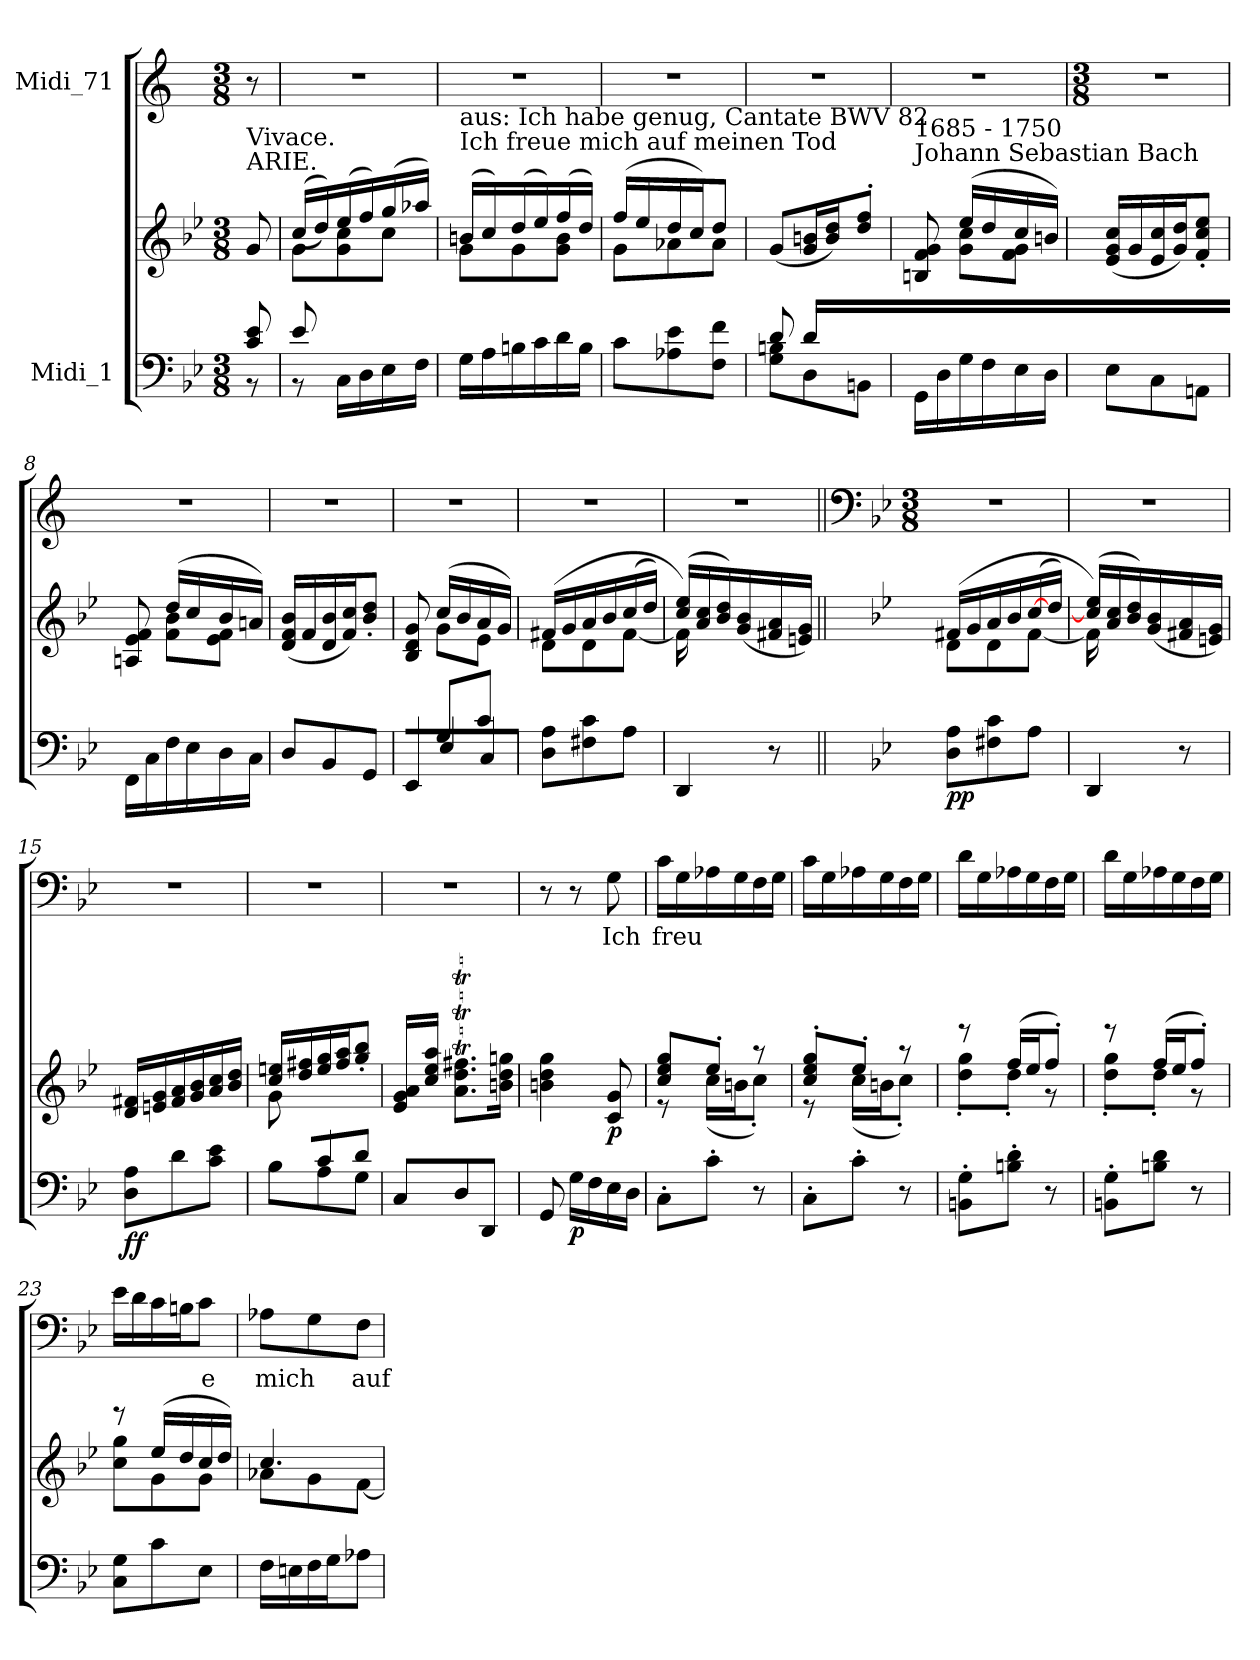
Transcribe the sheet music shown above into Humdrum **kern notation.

**kern	**kern	**dynam	**kern	**text
*part2	*part2	*part2	*part1	*part1
*staff3	*staff2	*staff2/3	*staff1	*staff1
*I"Midi_1	*	*	*I"Midi_71	*
*clefF4	*clefG2	*	*clefG2	*
*k[b-e-]	*k[b-e-]	*	*k[]	*
*M3/8	*M3/8	*	*M3/8	*
*MM60	*MM60	*	*MM60	*
=1	=1	=1	=1	=1
*^	*^	*	*	*
!	!	!LO:TX:a:t=ARIE.	!	!	!	!
!	!	!LO:TX:a:t=Vivace.	!	!	!	!
8c/ 8e-/	8r	8g/	8ryy	.	8r	.
=2	=2	=2	=2	=2	=2	=2
8e-/	8r	(>(>16cc/LL	8g\L	.	4.r	.
.	.	16dd/))	.	.	.	.
16C\LL	4ryy	(>16ee-/	8g\ 8cc\	.	.	.
16D\	.	16ff/)	.	.	.	.
16E-\	.	(>16gg/	8cc\J	.	.	.
16F\JJ	.	16aa-X/JJ)	.	.	.	.
=3	=3	=3	=3	=3	=3	=3
!	!	!LO:TX:a:t=Ich freue mich auf meinen Tod	!	!	!	!
!	!	!LO:TX:a:t=aus&colon; Ich habe genug, Cantate BWV 82	!	!	!	!
16G\LL	4ryy	(>16bn/LL	8g\L	.	4.r	.
16A\	.	16cc/)	.	.	.	.
16Bn\	.	(>16dd/	8g\	.	.	.
16c\	.	16ee-/)	.	.	.	.
16d\	8ryy	(>16ff/	8g\ 8b\J	.	.	.
16B\JJ	.	16dd/JJ)	.	.	.	.
=4	=4	=4	=4	=4	=4	=4
8c\L	4ryy	(>16ff/LL	8g\L	.	4.r	.
.	.	16ee-/	.	.	.	.
8A-X\ 8e-\	.	16dd/	8a-X\	.	.	.
.	.	16cc/J)	.	.	.	.
8F\ 8f\J	8ryy	8dd/J	8a-\J	.	.	.
=5	=5	=5	=5	=5	=5	=5
*	*	*	*^	*	*	*
8G\ 8Bn\L	8d/L	(>8g/L	4ryy	8.ryy	.	4.r	.
8D\	16d/L	16g/ 16bn/L	.	.	.	.	.
.	8.ryy	16b/ 16dd/J)	.	16f\J	.	.	.
8BBn\J	.	8dd/' 8ff/'J	8ryy	8a-X'\J	.	.	.
=6	=6	=6	=6	=6	=6	=6	=6
!	!	!LO:TX:a:t=Johann Sebastian Bach	!	!	!	!	!
!	!	!LO:TX:a:t=1685 - 1750	!	!	!	!	!
*	*	*	*v	*v	*	*	*
16GG\LL	4ryy	8Bn/ 8f/ 8g/	8ryy	.	4.r	.
16D\	.	.	.	.	.	.
16G\	.	(>16ee-/LL	8g\ 8cc\L	.	.	.
16F\	.	16dd/	.	.	.	.
16E-\	8ryy	16cc/	8f\ 8g\J	.	.	.
16D\JJ	.	16bn/JJ)	.	.	.	.
!!LO:LB:g=z
=7	=7	=7	=7	=7	=7	=7
*	*	*	*	*	*M3/8	*
8E-\L	4ryy	(>16e-/ 16g/ 16cc/LL	4ryy	.	4.r	.
.	.	16g/	.	.	.	.
8C\	.	16e-/ 16cc/	.	.	.	.
.	.	16g/ 16dd/J)	.	.	.	.
8AAni\J	8ryy	8f/' 8cc/' 8ee-/'J	8ryy	.	.	.
=8	=8	=8	=8	=8	=8	=8
16FF\LL	4ryy	8Ani/ 8e-/ 8f/	8ryy	.	4.r	.
16C\	.	.	.	.	.	.
16F\	.	(>16dd/LL	8f\ 8b-\L	.	.	.
16E-\	.	16cc/	.	.	.	.
16D\	8ryy	16b-/	8e-\ 8f\J	.	.	.
16C\JJ	.	16ani/JJ)	.	.	.	.
=9	=9	=9	=9	=9	=9	=9
8D/L	4ryy	(>16d/ 16f/ 16b-/LL	4ryy	.	4.r	.
.	.	16f/	.	.	.	.
8BB-/	.	16d/ 16b-/	.	.	.	.
.	.	16f/ 16cc/J)	.	.	.	.
8GG/J	8ryy	8b-/' 8dd/'J	8ryy	.	.	.
=10	=10	=10	=10	=10	=10	=10
8ryy	8EE-\L	8B-/ 8d/ 8g/	8ryy	.	4.r	.
8G/L	8E-\	(>16cc/LL	8g\L	.	.	.
.	.	16b-/	.	.	.	.
8c/J	8C\J	16a/	8e-\J	.	.	.
.	.	16g/JJ)	.	.	.	.
=11	=11	=11	=11	=11	=11	=11
8D\ 8A\L	4ryy	(>16f#X/LL	8d\L	.	4.r	.
.	.	16g/	.	.	.	.
8F#X\ 8c\	.	16a/	8d\	.	.	.
.	.	16b-/	.	.	.	.
8A\J	8ryy	(<16cc/	[8f#\J	.	.	.
.	.	16dd/JJ)	.	.	.	.
=12	=12	=12	=12	=12	=12	=12
4DD/	4ryy	(>16cc/ 16ee-/LL)	16f#\]	.	4.r	.
.	.	16a/ 16cc/	4ryy	.	.	.
.	.	16b-/ 16dd/)	.	.	.	.
.	.	(>16g/ 16b-/	.	.	.	.
8r	8ryy	16f#X/ 16a/	.	.	.	.
.	.	16en/ 16g/JJ)	16ryy	.	.	.
!!LO:LB:g=z
=13||	=13||	=13||	=13||	=13||	=13||	=13||
*	*	*	*	*	*clefF4	*
*	*	*	*	*	*k[b-e-]	*
*	*	*	*	*	*B-:	*
*	*	*	*	*	*M3/8	*
!	!	!	!	!LO:DY:b=2	!	!
!	!	!	!	!LO:DY:n=1:b	!	!
8D\ 8A\L	4ryy	(>16f#X/LL	8d\L	p p	4.r	.
.	.	16g/	.	.	.	.
8F#X\ 8c\	.	16a/	8d\	.	.	.
.	.	16b-/	.	.	.	.
8A\J	8ryy	(<[16cc/	[8f#\J	.	.	.
.	.	16dd/JJ)	.	.	.	.
=14	=14	=14	=14	=14	=14	=14
4DD/	4ryy	(>16cc/] 16ee-/LL)	16f#\]	.	4.r	.
.	.	16a/ 16cc/	4ryy	.	.	.
.	.	16b-/ 16dd/)	.	.	.	.
.	.	(>16g/ 16b-/	.	.	.	.
8r	8ryy	16f#X/ 16a/	.	.	.	.
.	.	16en/ 16g/JJ)	16ryy	.	.	.
=15	=15	=15	=15	=15	=15	=15
!	!	!	!	!LO:DY:b=2	!	!
!	!	!	!	!LO:DY:n=1:b	!	!
8D\ 8A\L	4ryy	16d/ 16f#X/LL	4ryy	f f	4.r	.
.	.	16en/ 16g/	.	.	.	.
8d\	.	16f#/ 16a/	.	.	.	.
.	.	16g/ 16b-/	.	.	.	.
8c\ 8e-i\J	8ryy	16a/ 16cc/	8ryy	.	.	.
.	.	16b-/ 16dd/JJ	.	.	.	.
=16	=16	=16	=16	=16	=16	=16
*	*	*	*^	*	*	*
8B-\L	8ryy	16cc/ 16een/LL	4ryy	8g\L	.	4.r	.
.	.	16dd/ 16ff#X/	.	.	.	.	.
8A\	8c/	16ee/ 16gg/	.	4ryy	.	.	.
.	.	16ff#/ 16aa/J	.	.	.	.	.
8G\J	8d/J	8gg/' 8bb-/'J	8ryy	.	.	.	.
*	*	*	*v	*v	*	*	*
=17	=17	=17	=17	=17	=17	=17
8C/L	4ryy	16e-i/ 16g/ 16a/LL	4ryy	.	4.r	.
.	.	16cc/ 16ee-/ 16aa/JJ	.	.	.	.
8D/	.	8.a\T 8.dd\T 8.ff#X\TL	.	.	.	.
8DD/J	8ryy	.	8ryy	.	.	.
.	.	16bn\ 16dd\ 16gg\Jk	.	.	.	.
=18	=18	=18	=18	=18	=18	=18
8GG/	4ryy	4bn\ 4dd\ 4gg\	4ryy	.	8r	.
!	!	!	!	!LO:DY:b=2	!	!
16G\LL	.	.	.	p	8r	.
16F\	.	.	.	.	.	.
!	!	!	!	!LO:DY:b	!	!LO:LY:b
16E-\	8ryy	8c/ 8g/	8ryy	p	8G\	Ich
16D\JJ	.	.	.	.	.	.
*v	*v	*	*	*	*	*
!!LO:LB:g=z
=19	=19	=19	=19	=19	=19
!	!	!	!	!	!LO:LY:b
8C'\L	8cc/ 8ee-/ 8gg/L	8r	.	16c\LL	freu
.	.	.	.	16G\	.
8c'\J	8ee-'/J	(<16cc\LL	.	16A-X\	.
.	.	16bn\J	.	16G\	.
8r	8r	8cc'\J)	.	16F\	.
.	.	.	.	16G\JJ	.
=20	=20	=20	=20	=20	=20
8C'\L	8cc/' 8ee-/' 8gg/'L	8r	.	16c\LL	.
.	.	.	.	16G\	.
8c'\J	8ee-'/J	(<16cc\LL	.	16A-X\	.
.	.	16bn\J	.	16G\	.
8r	8r	8cc'\J)	.	16F\	.
.	.	.	.	16G\JJ	.
=21	=21	=21	=21	=21	=21
8BBn\' 8G\'L	8r	8dd\' 8gg\'L	.	16d\LL	.
.	.	.	.	16G\	.
8Bn\' 8d\'J	(>16ff/LL	8dd'\J	.	16A-X\	.
.	16ee-/J	.	.	16G\	.
8r	8ff'/J)	8r	.	16F\	.
.	.	.	.	16G\JJ	.
=22	=22	=22	=22	=22	=22
8BBn\' 8G\'L	8r	8dd\' 8gg\'L	.	16d\LL	.
.	.	.	.	16G\	.
8Bn\ 8d\J	(>16ff/LL	8dd'\J	.	16A-X\	.
.	16ee-/J	.	.	16G\	.
8r	8ff'/J)	8r	.	16F\	.
.	.	.	.	16G\JJ	.
=23	=23	=23	=23	=23	=23
8C\ 8G\L	8r	8cc\ 8gg\L	.	16e-\LL	.
.	.	.	.	16d\	.
8c\	(>16ee-/LL	8g\	.	16c\	.
.	16dd/	.	.	16Bn\J	.
!	!	!	!	!	!LO:LY:b
8E-\J	16cc/	8g\J	.	8c\J	e
.	16dd/JJ)	.	.	.	.
=24	=24	=24	=24	=24	=24
!	!	!	!	!	!LO:LY:b
16F\LL	4.cc/	8a-X\L	.	8A-X\L	mich
16En\	.	.	.	.	.
16F\	.	8g\	.	8G\	.
16G\J	.	.	.	.	.
!	!	!	!	!	!LO:LY:b
8A-X\J	.	[8f\J	.	8F\J	auf
*	*v	*v	*	*	*
=	=	=	=	=
*-	*-	*-	*-	*-
